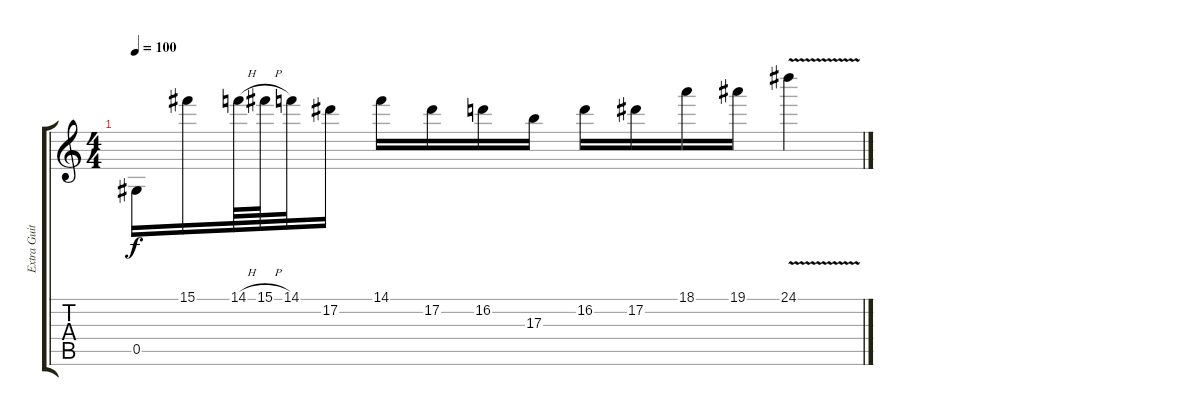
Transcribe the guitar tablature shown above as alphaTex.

\track ("Extra Guitars" "Extra Guit") {instrument distortionguitar}
\staff {score tabs}
\tuning (Eb4 Bb3 Gb3 Db3 Ab2 Eb2) {hide}
\ts (4 4)
\tempo 100
\clef g2
\ks c
0.5.16{dy f} 15.1.16 14.1{h}.64 15.1{h}.64 14.1.32 17.2.16 14.1.16 17.2.16 16.2.16 17.3.16 16.2.16 17.2.16 18.1.16 19.1.16 24.1{v}.4
